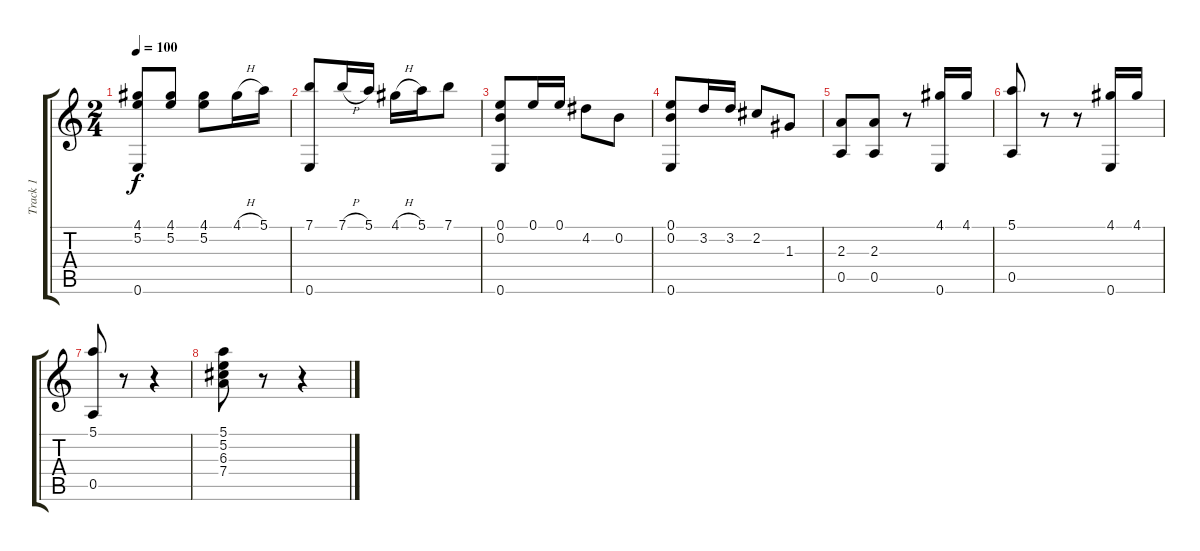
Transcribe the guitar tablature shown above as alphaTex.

\track ("Track 1" "Track 1") {instrument acousticguitarnylon}
\staff {score tabs}
\tuning (E4 B3 G3 D3 A2 E2) {hide}
\ts (2 4)
\tempo 100
\clef g2
\ks c
(4.1 5.2 0.6).8{dy f} (4.1 5.2).8 (4.1 5.2).8 4.1{h}.16 5.1.16 |
(7.1 0.6).8 7.1{h}.16 5.1.16 4.1{h}.16 5.1.16 7.1.8 |
(0.1 0.2 0.6).8 0.1.16 0.1.16 4.2.8 0.2.8 |
(0.1 0.2 0.6).8 3.2.16 3.2.16 2.2.8 1.3.8 |
(2.3 0.5).8 (2.3 0.5).8 r.8 (4.1 0.6).16 4.1.16 |
(5.1 0.5).8 r.8 r.8 (4.1 0.6).16 4.1.16 |
(5.1 0.5).8 r.8 r.4 |
(5.1 5.2 6.3 7.4).8 r.8 r.4
